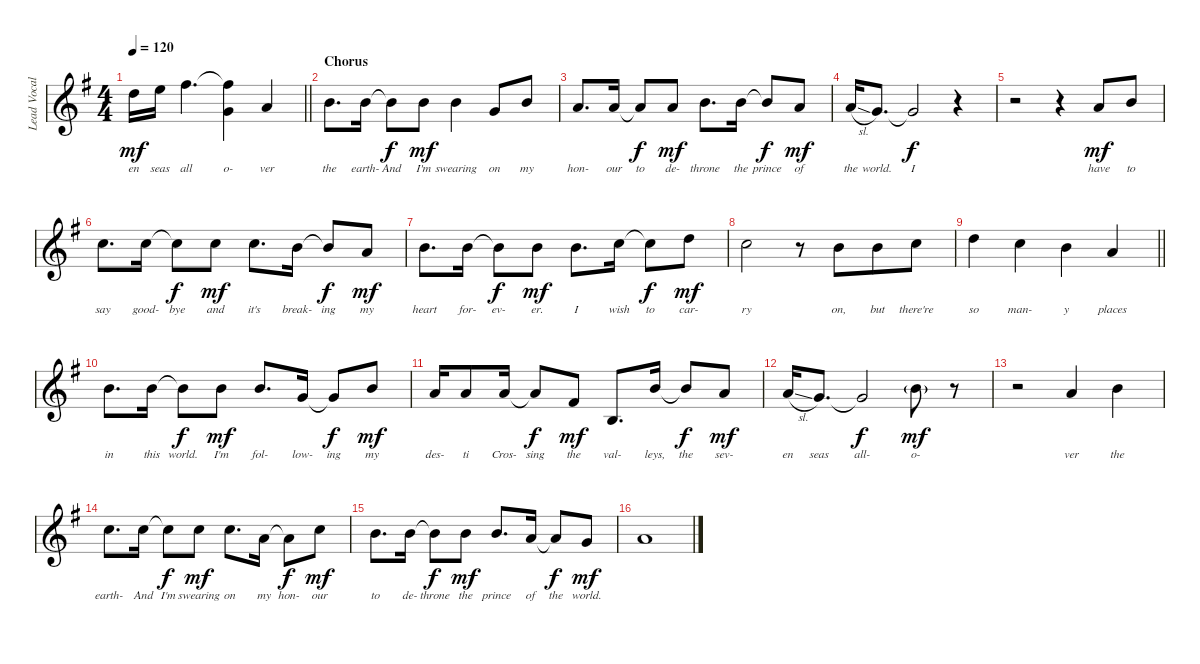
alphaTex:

\track ("Lead Vocals" "Lead Vocal") {instrument lead1square}
\staff {score}
\tuning (E4 B3 G3 D3 A2 E2) {hide}
\ts (4 4)
\tempo 120
\clef g2
\barLineRight lightlight
\ks eminor
10.1{t}.16{lyrics (0 "en") lyrics (1 "") lyrics (2 "") lyrics (3 "") lyrics (4 "") dy mf} 12.1.16{lyrics (0 "seas") lyrics (1 "") lyrics (2 "") lyrics (3 "") lyrics (4 "")} 14.1.4{d lyrics (0 "all") lyrics (1 "") lyrics (2 "") lyrics (3 "") lyrics (4 "")} (14.1{t} 12.3).4{lyrics (0 "o-") lyrics (1 "") lyrics (2 "") lyrics (3 "") lyrics (4 "")} 10.2.4{lyrics (0 "ver") lyrics (1 "") lyrics (2 "") lyrics (3 "") lyrics (4 "")} |
\section ("" "Chorus")
12.2.8{d lyrics (0 "the") lyrics (1 "") lyrics (2 "") lyrics (3 "") lyrics (4 "")} 12.2.16{lyrics (0 "earth-") lyrics (1 "") lyrics (2 "") lyrics (3 "") lyrics (4 "")} 12.2{t}.8{lyrics (0 "And") lyrics (1 "") lyrics (2 "") lyrics (3 "") lyrics (4 "") dy f} 12.2.8{lyrics (0 "I'm") lyrics (1 "") lyrics (2 "") lyrics (3 "") lyrics (4 "") dy mf} 12.2.4{lyrics (0 "swearing") lyrics (1 "") lyrics (2 "") lyrics (3 "") lyrics (4 "")} 12.3.8{lyrics (0 "on") lyrics (1 "") lyrics (2 "") lyrics (3 "") lyrics (4 "")} 12.2.8{lyrics (0 "my") lyrics (1 "") lyrics (2 "") lyrics (3 "") lyrics (4 "")} |
10.2.8{d lyrics (0 "hon-") lyrics (1 "") lyrics (2 "") lyrics (3 "") lyrics (4 "")} 10.2.16{lyrics (0 "our") lyrics (1 "") lyrics (2 "") lyrics (3 "") lyrics (4 "")} 10.2{t}.8{lyrics (0 "to") lyrics (1 "") lyrics (2 "") lyrics (3 "") lyrics (4 "") dy f} 10.2.8{lyrics (0 "de-") lyrics (1 "") lyrics (2 "") lyrics (3 "") lyrics (4 "") dy mf} 12.2.8{d lyrics (0 "throne") lyrics (1 "") lyrics (2 "") lyrics (3 "") lyrics (4 "")} 12.2.16{lyrics (0 "the") lyrics (1 "") lyrics (2 "") lyrics (3 "") lyrics (4 "")} 12.2{t}.8{lyrics (0 "prince") lyrics (1 "") lyrics (2 "") lyrics (3 "") lyrics (4 "") dy f} 10.2.8{lyrics (0 "of") lyrics (1 "") lyrics (2 "") lyrics (3 "") lyrics (4 "") dy mf} |
10.2{sl}.16{lyrics (0 "the") lyrics (1 "") lyrics (2 "") lyrics (3 "") lyrics (4 "")} 8.2.8{d lyrics (0 "world.") lyrics (1 "") lyrics (2 "") lyrics (3 "") lyrics (4 "")} 8.2{t}.2{lyrics (0 "I") lyrics (1 "") lyrics (2 "") lyrics (3 "") lyrics (4 "") dy f} r.4 |
r.2 r.4 10.2.8{lyrics (0 "have") lyrics (1 "") lyrics (2 "") lyrics (3 "") lyrics (4 "") dy mf} 12.2.8{lyrics (0 "to") lyrics (1 "") lyrics (2 "") lyrics (3 "") lyrics (4 "")} |
13.2.8{d lyrics (0 "say") lyrics (1 "") lyrics (2 "") lyrics (3 "") lyrics (4 "")} 13.2.16{lyrics (0 "good-") lyrics (1 "") lyrics (2 "") lyrics (3 "") lyrics (4 "")} 13.2{t}.8{lyrics (0 "bye") lyrics (1 "") lyrics (2 "") lyrics (3 "") lyrics (4 "") dy f} 13.2.8{lyrics (0 "and") lyrics (1 "") lyrics (2 "") lyrics (3 "") lyrics (4 "") dy mf} 13.2.8{d lyrics (0 "it's") lyrics (1 "") lyrics (2 "") lyrics (3 "") lyrics (4 "")} 12.2.16{lyrics (0 "break-") lyrics (1 "") lyrics (2 "") lyrics (3 "") lyrics (4 "")} 12.2{t}.8{lyrics (0 "ing") lyrics (1 "") lyrics (2 "") lyrics (3 "") lyrics (4 "") dy f} 10.2.8{lyrics (0 "my") lyrics (1 "") lyrics (2 "") lyrics (3 "") lyrics (4 "") dy mf} |
12.2.8{d lyrics (0 "heart") lyrics (1 "") lyrics (2 "") lyrics (3 "") lyrics (4 "")} 12.2.16{lyrics (0 "for-") lyrics (1 "") lyrics (2 "") lyrics (3 "") lyrics (4 "")} 12.2{t}.8{lyrics (0 "ev-") lyrics (1 "") lyrics (2 "") lyrics (3 "") lyrics (4 "") dy f} 12.2.8{lyrics (0 "er.") lyrics (1 "") lyrics (2 "") lyrics (3 "") lyrics (4 "") dy mf} 12.2.8{d lyrics (0 "I") lyrics (1 "") lyrics (2 "") lyrics (3 "") lyrics (4 "")} 13.2.16{lyrics (0 "wish") lyrics (1 "") lyrics (2 "") lyrics (3 "") lyrics (4 "")} 13.2{t}.8{lyrics (0 "to") lyrics (1 "") lyrics (2 "") lyrics (3 "") lyrics (4 "") dy f} 10.1.8{lyrics (0 "car-") lyrics (1 "") lyrics (2 "") lyrics (3 "") lyrics (4 "") dy mf} |
13.2.2{lyrics (0 "ry") lyrics (1 "") lyrics (2 "") lyrics (3 "") lyrics (4 "")} r.8 12.2.8{lyrics (0 "on,") lyrics (1 "") lyrics (2 "") lyrics (3 "") lyrics (4 "") beam merge} 12.2.8{lyrics (0 "but") lyrics (1 "") lyrics (2 "") lyrics (3 "") lyrics (4 "")} 13.2.8{lyrics (0 "there're") lyrics (1 "") lyrics (2 "") lyrics (3 "") lyrics (4 "")} |
\barLineRight lightlight
10.1.4{lyrics (0 "so") lyrics (1 "") lyrics (2 "") lyrics (3 "") lyrics (4 "")} 13.2.4{lyrics (0 "man-") lyrics (1 "") lyrics (2 "") lyrics (3 "") lyrics (4 "")} 12.2.4{lyrics (0 "y") lyrics (1 "") lyrics (2 "") lyrics (3 "") lyrics (4 "")} 10.2.4{lyrics (0 "places") lyrics (1 "") lyrics (2 "") lyrics (3 "") lyrics (4 "")} |
12.2.8{d lyrics (0 "in") lyrics (1 "") lyrics (2 "") lyrics (3 "") lyrics (4 "")} 12.2.16{lyrics (0 "this") lyrics (1 "") lyrics (2 "") lyrics (3 "") lyrics (4 "")} 12.2{t}.8{lyrics (0 "world.") lyrics (1 "") lyrics (2 "") lyrics (3 "") lyrics (4 "") dy f} 12.2.8{lyrics (0 "I'm") lyrics (1 "") lyrics (2 "") lyrics (3 "") lyrics (4 "") dy mf} 12.2.8{d lyrics (0 "fol-") lyrics (1 "") lyrics (2 "") lyrics (3 "") lyrics (4 "")} 12.3.16{lyrics (0 "low-") lyrics (1 "") lyrics (2 "") lyrics (3 "") lyrics (4 "")} 12.3{t}.8{lyrics (0 "ing") lyrics (1 "") lyrics (2 "") lyrics (3 "") lyrics (4 "") dy f} 12.2.8{lyrics (0 "my") lyrics (1 "") lyrics (2 "") lyrics (3 "") lyrics (4 "") dy mf} |
10.2.16{lyrics (0 "des-") lyrics (1 "") lyrics (2 "") lyrics (3 "") lyrics (4 "")} 10.2.8{lyrics (0 "ti") lyrics (1 "") lyrics (2 "") lyrics (3 "") lyrics (4 "")} 10.2.16{lyrics (0 "Cros-") lyrics (1 "") lyrics (2 "") lyrics (3 "") lyrics (4 "")} 10.2{t}.8{lyrics (0 "sing") lyrics (1 "") lyrics (2 "") lyrics (3 "") lyrics (4 "") dy f} 11.3.8{lyrics (0 "the") lyrics (1 "") lyrics (2 "") lyrics (3 "") lyrics (4 "") dy mf} 9.4.8{d lyrics (0 "val-") lyrics (1 "") lyrics (2 "") lyrics (3 "") lyrics (4 "")} 12.2.16{lyrics (0 "leys,") lyrics (1 "") lyrics (2 "") lyrics (3 "") lyrics (4 "")} 12.2{t}.8{lyrics (0 "the") lyrics (1 "") lyrics (2 "") lyrics (3 "") lyrics (4 "") dy f} 10.2.8{lyrics (0 "sev-") lyrics (1 "") lyrics (2 "") lyrics (3 "") lyrics (4 "") dy mf} |
10.2{sl}.16{lyrics (0 "en") lyrics (1 "") lyrics (2 "") lyrics (3 "") lyrics (4 "")} 8.2.8{d lyrics (0 "seas") lyrics (1 "") lyrics (2 "") lyrics (3 "") lyrics (4 "")} 8.2{t}.2{lyrics (0 "all-") lyrics (1 "") lyrics (2 "") lyrics (3 "") lyrics (4 "") dy f} 12.2{g}.8{lyrics (0 "o-") lyrics (1 "") lyrics (2 "") lyrics (3 "") lyrics (4 "") dy mf} r.8 |
r.2 10.2.4{lyrics (0 "ver") lyrics (1 "") lyrics (2 "") lyrics (3 "") lyrics (4 "")} 12.2.4{lyrics (0 "the") lyrics (1 "") lyrics (2 "") lyrics (3 "") lyrics (4 "")} |
13.2.8{d lyrics (0 "earth-") lyrics (1 "") lyrics (2 "") lyrics (3 "") lyrics (4 "")} 13.2.16{lyrics (0 "And") lyrics (1 "") lyrics (2 "") lyrics (3 "") lyrics (4 "")} 13.2{t}.8{lyrics (0 "I'm") lyrics (1 "") lyrics (2 "") lyrics (3 "") lyrics (4 "") dy f} 13.2.8{lyrics (0 "swearing") lyrics (1 "") lyrics (2 "") lyrics (3 "") lyrics (4 "") dy mf} 13.2.8{d lyrics (0 "on") lyrics (1 "") lyrics (2 "") lyrics (3 "") lyrics (4 "")} 10.2.16{lyrics (0 "my") lyrics (1 "") lyrics (2 "") lyrics (3 "") lyrics (4 "")} 10.2{t}.8{lyrics (0 "hon-") lyrics (1 "") lyrics (2 "") lyrics (3 "") lyrics (4 "") dy f} 13.2.8{lyrics (0 "our") lyrics (1 "") lyrics (2 "") lyrics (3 "") lyrics (4 "") dy mf} |
12.2.8{d lyrics (0 "to") lyrics (1 "") lyrics (2 "") lyrics (3 "") lyrics (4 "")} 12.2.16{lyrics (0 "de-") lyrics (1 "") lyrics (2 "") lyrics (3 "") lyrics (4 "")} 12.2{t}.8{lyrics (0 "throne") lyrics (1 "") lyrics (2 "") lyrics (3 "") lyrics (4 "") dy f} 12.2.8{lyrics (0 "the") lyrics (1 "") lyrics (2 "") lyrics (3 "") lyrics (4 "") dy mf} 12.2.8{d lyrics (0 "prince") lyrics (1 "") lyrics (2 "") lyrics (3 "") lyrics (4 "")} 10.2.16{lyrics (0 "of") lyrics (1 "") lyrics (2 "") lyrics (3 "") lyrics (4 "")} 10.2{t}.8{lyrics (0 "the") lyrics (1 "") lyrics (2 "") lyrics (3 "") lyrics (4 "") dy f} 12.3.8{lyrics (0 "world.") lyrics (1 "") lyrics (2 "") lyrics (3 "") lyrics (4 "") dy mf} |
10.2.1
